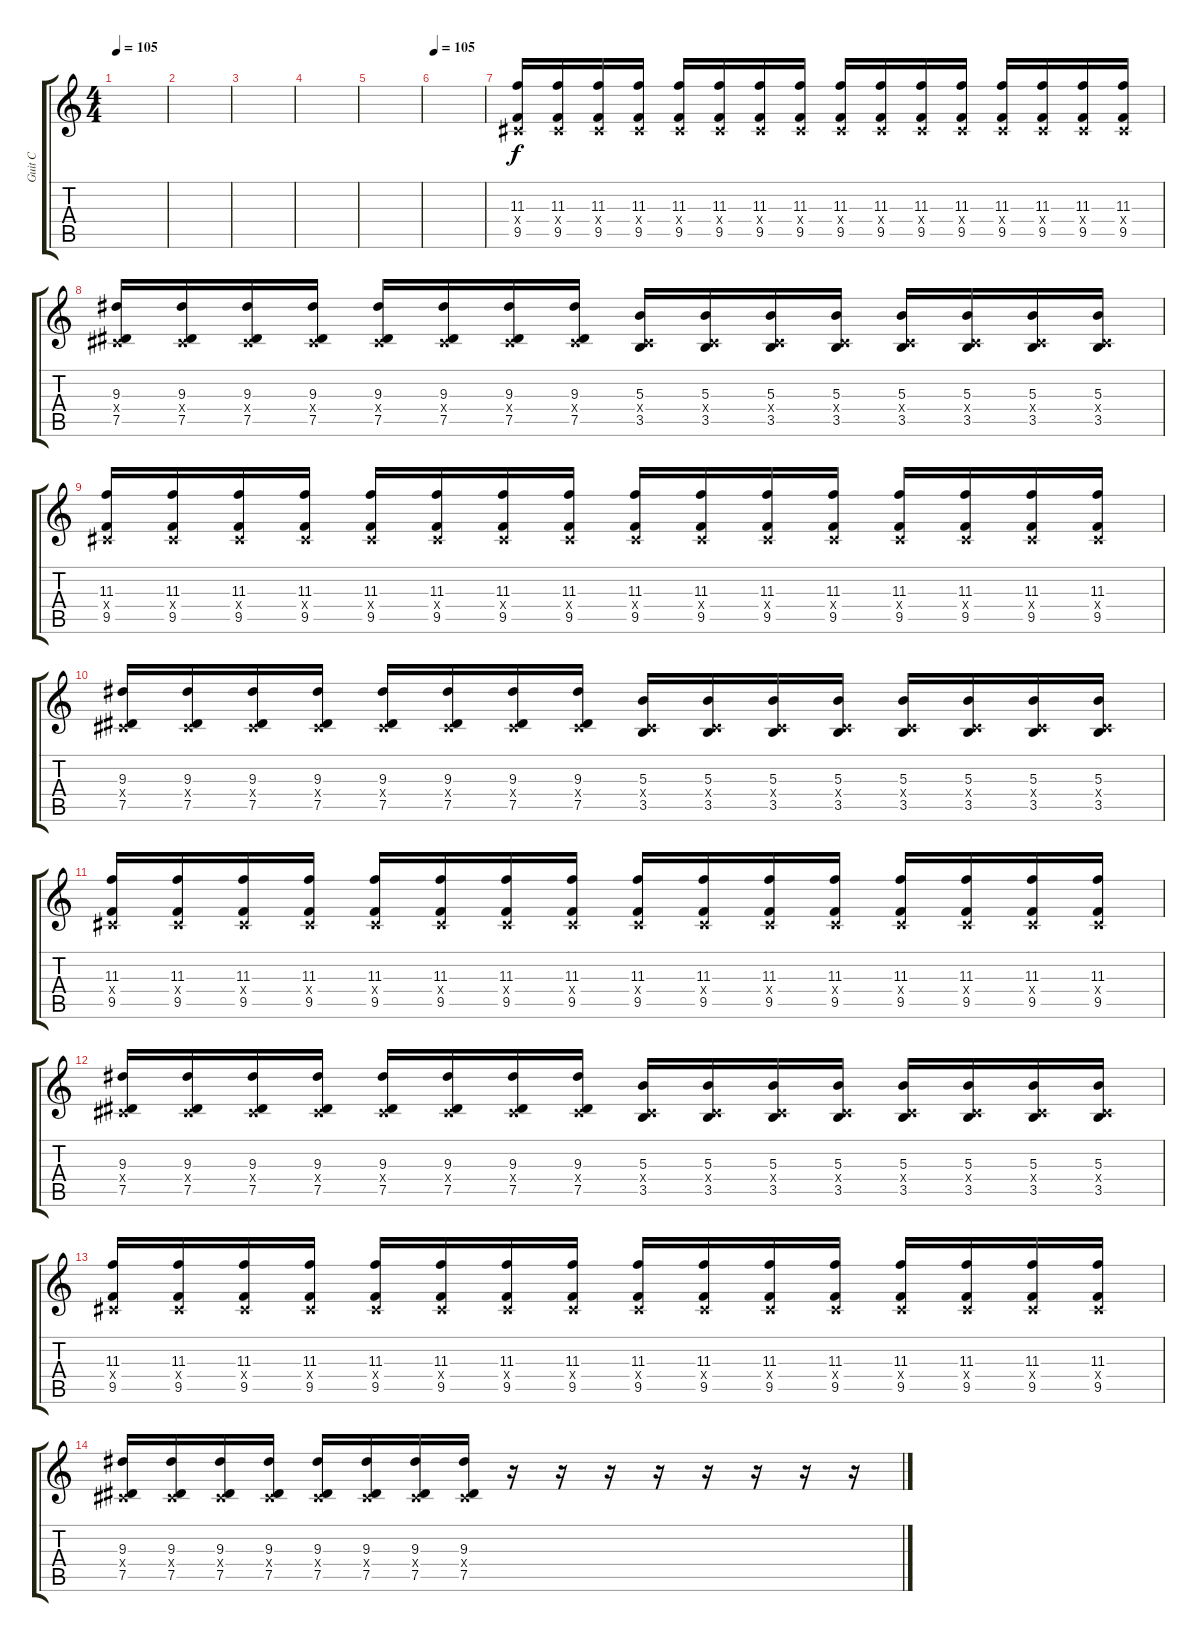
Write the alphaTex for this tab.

\track ("Guit C" "Guit C") {instrument distortionguitar}
\staff {score tabs}
\tuning (Eb4 Bb3 Gb3 Db3 Ab2 Db2) {hide}
\ts (4 4)
\tempo 105
\clef g2
\ks c
|
|
|
|
|
\tempo 105
|
(11.3 0.4{x} 9.5).16 (11.3 0.4{x} 9.5).16 (11.3 0.4{x} 9.5).16 (11.3 0.4{x} 9.5).16 (11.3 0.4{x} 9.5).16 (11.3 0.4{x} 9.5).16 (11.3 0.4{x} 9.5).16 (11.3 0.4{x} 9.5).16 (11.3 0.4{x} 9.5).16 (11.3 0.4{x} 9.5).16 (11.3 0.4{x} 9.5).16 (11.3 0.4{x} 9.5).16 (11.3 0.4{x} 9.5).16 (11.3 0.4{x} 9.5).16 (11.3 0.4{x} 9.5).16 (11.3 0.4{x} 9.5).16 |
(9.3 0.4{x} 7.5).16 (9.3 0.4{x} 7.5).16 (9.3 0.4{x} 7.5).16 (9.3 0.4{x} 7.5).16 (9.3 0.4{x} 7.5).16 (9.3 0.4{x} 7.5).16 (9.3 0.4{x} 7.5).16 (9.3 0.4{x} 7.5).16 (5.3 0.4{x} 3.5).16 (5.3 0.4{x} 3.5).16 (5.3 0.4{x} 3.5).16 (5.3 0.4{x} 3.5).16 (5.3 0.4{x} 3.5).16 (5.3 0.4{x} 3.5).16 (5.3 0.4{x} 3.5).16 (5.3 0.4{x} 3.5).16 |
(11.3 0.4{x} 9.5).16 (11.3 0.4{x} 9.5).16 (11.3 0.4{x} 9.5).16 (11.3 0.4{x} 9.5).16 (11.3 0.4{x} 9.5).16 (11.3 0.4{x} 9.5).16 (11.3 0.4{x} 9.5).16 (11.3 0.4{x} 9.5).16 (11.3 0.4{x} 9.5).16 (11.3 0.4{x} 9.5).16 (11.3 0.4{x} 9.5).16 (11.3 0.4{x} 9.5).16 (11.3 0.4{x} 9.5).16 (11.3 0.4{x} 9.5).16 (11.3 0.4{x} 9.5).16 (11.3 0.4{x} 9.5).16 |
(9.3 0.4{x} 7.5).16 (9.3 0.4{x} 7.5).16 (9.3 0.4{x} 7.5).16 (9.3 0.4{x} 7.5).16 (9.3 0.4{x} 7.5).16 (9.3 0.4{x} 7.5).16 (9.3 0.4{x} 7.5).16 (9.3 0.4{x} 7.5).16 (5.3 0.4{x} 3.5).16 (5.3 0.4{x} 3.5).16 (5.3 0.4{x} 3.5).16 (5.3 0.4{x} 3.5).16 (5.3 0.4{x} 3.5).16 (5.3 0.4{x} 3.5).16 (5.3 0.4{x} 3.5).16 (5.3 0.4{x} 3.5).16 |
(11.3 0.4{x} 9.5).16 (11.3 0.4{x} 9.5).16 (11.3 0.4{x} 9.5).16 (11.3 0.4{x} 9.5).16 (11.3 0.4{x} 9.5).16 (11.3 0.4{x} 9.5).16 (11.3 0.4{x} 9.5).16 (11.3 0.4{x} 9.5).16 (11.3 0.4{x} 9.5).16 (11.3 0.4{x} 9.5).16 (11.3 0.4{x} 9.5).16 (11.3 0.4{x} 9.5).16 (11.3 0.4{x} 9.5).16 (11.3 0.4{x} 9.5).16 (11.3 0.4{x} 9.5).16 (11.3 0.4{x} 9.5).16 |
(9.3 0.4{x} 7.5).16 (9.3 0.4{x} 7.5).16 (9.3 0.4{x} 7.5).16 (9.3 0.4{x} 7.5).16 (9.3 0.4{x} 7.5).16 (9.3 0.4{x} 7.5).16 (9.3 0.4{x} 7.5).16 (9.3 0.4{x} 7.5).16 (5.3 0.4{x} 3.5).16 (5.3 0.4{x} 3.5).16 (5.3 0.4{x} 3.5).16 (5.3 0.4{x} 3.5).16 (5.3 0.4{x} 3.5).16 (5.3 0.4{x} 3.5).16 (5.3 0.4{x} 3.5).16 (5.3 0.4{x} 3.5).16 |
(11.3 0.4{x} 9.5).16 (11.3 0.4{x} 9.5).16 (11.3 0.4{x} 9.5).16 (11.3 0.4{x} 9.5).16 (11.3 0.4{x} 9.5).16 (11.3 0.4{x} 9.5).16 (11.3 0.4{x} 9.5).16 (11.3 0.4{x} 9.5).16 (11.3 0.4{x} 9.5).16 (11.3 0.4{x} 9.5).16 (11.3 0.4{x} 9.5).16 (11.3 0.4{x} 9.5).16 (11.3 0.4{x} 9.5).16 (11.3 0.4{x} 9.5).16 (11.3 0.4{x} 9.5).16 (11.3 0.4{x} 9.5).16 |
(9.3 0.4{x} 7.5).16 (9.3 0.4{x} 7.5).16 (9.3 0.4{x} 7.5).16 (9.3 0.4{x} 7.5).16 (9.3 0.4{x} 7.5).16 (9.3 0.4{x} 7.5).16 (9.3 0.4{x} 7.5).16 (9.3 0.4{x} 7.5).16 r.16 r.16 r.16 r.16 r.16 r.16 r.16 r.16
